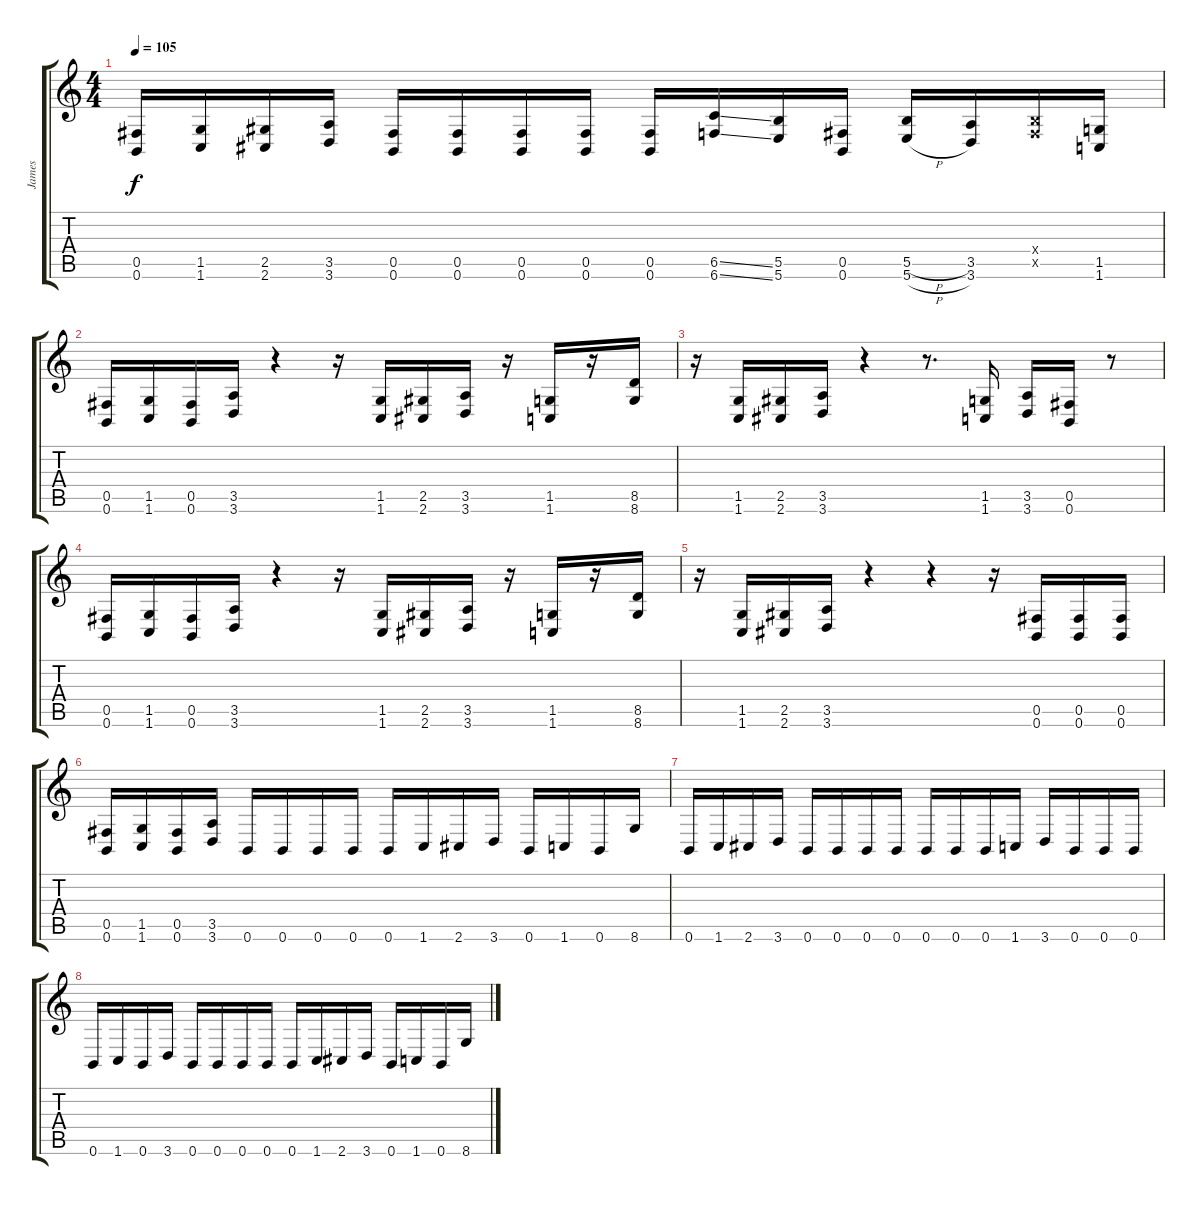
\track ("James" "James") {instrument distortionguitar}
\staff {score tabs}
\tuning (Db4 Ab3 E3 B2 Gb2 B1) {hide}
\ts (4 4)
\tempo 105
\clef g2
\ks c
(0.5 0.6).16{dy f} (1.5 1.6).16 (2.5 2.6).16 (3.5 3.6).16 (0.5 0.6).16 (0.5 0.6).16 (0.5 0.6).16 (0.5 0.6).16 (0.5 0.6).16 (6.5{ss} 6.6{ss}).16 (5.5 5.6).16 (0.5 0.6).16 (5.5{h} 5.6{h}).16 (3.5 3.6).16 (0.4{x} 0.5{x}).16 (1.5 1.6).16 |
(0.5 0.6).16 (1.5 1.6).16 (0.5 0.6).16 (3.5 3.6).16 r.4 r.16 (1.5 1.6).16 (2.5 2.6).16 (3.5 3.6).16 r.16 (1.5 1.6).16 r.16 (8.5 8.6).16 |
r.16 (1.5 1.6).16 (2.5 2.6).16 (3.5 3.6).16 r.4 r.8{d} (1.5 1.6).16 (3.5 3.6).16 (0.5 0.6).16 r.8 |
(0.5 0.6).16 (1.5 1.6).16 (0.5 0.6).16 (3.5 3.6).16 r.4 r.16 (1.5 1.6).16 (2.5 2.6).16 (3.5 3.6).16 r.16 (1.5 1.6).16 r.16 (8.5 8.6).16 |
r.16 (1.5 1.6).16 (2.5 2.6).16 (3.5 3.6).16 r.4 r.4 r.16 (0.5 0.6).16 (0.5 0.6).16 (0.5 0.6).16 |
(0.5 0.6).16 (1.5 1.6).16 (0.5 0.6).16 (3.5 3.6).16 0.6.16 0.6.16 0.6.16 0.6.16 0.6.16 1.6.16 2.6.16 3.6.16 0.6.16 1.6.16 0.6.16 8.6.16 |
0.6.16 1.6.16 2.6.16 3.6.16 0.6.16 0.6.16 0.6.16 0.6.16 0.6.16 0.6.16 0.6.16 1.6.16 3.6.16 0.6.16 0.6.16 0.6.16 |
0.6.16 1.6.16 0.6.16 3.6.16 0.6.16 0.6.16 0.6.16 0.6.16 0.6.16 1.6.16 2.6.16 3.6.16 0.6.16 1.6.16 0.6.16 8.6.16
